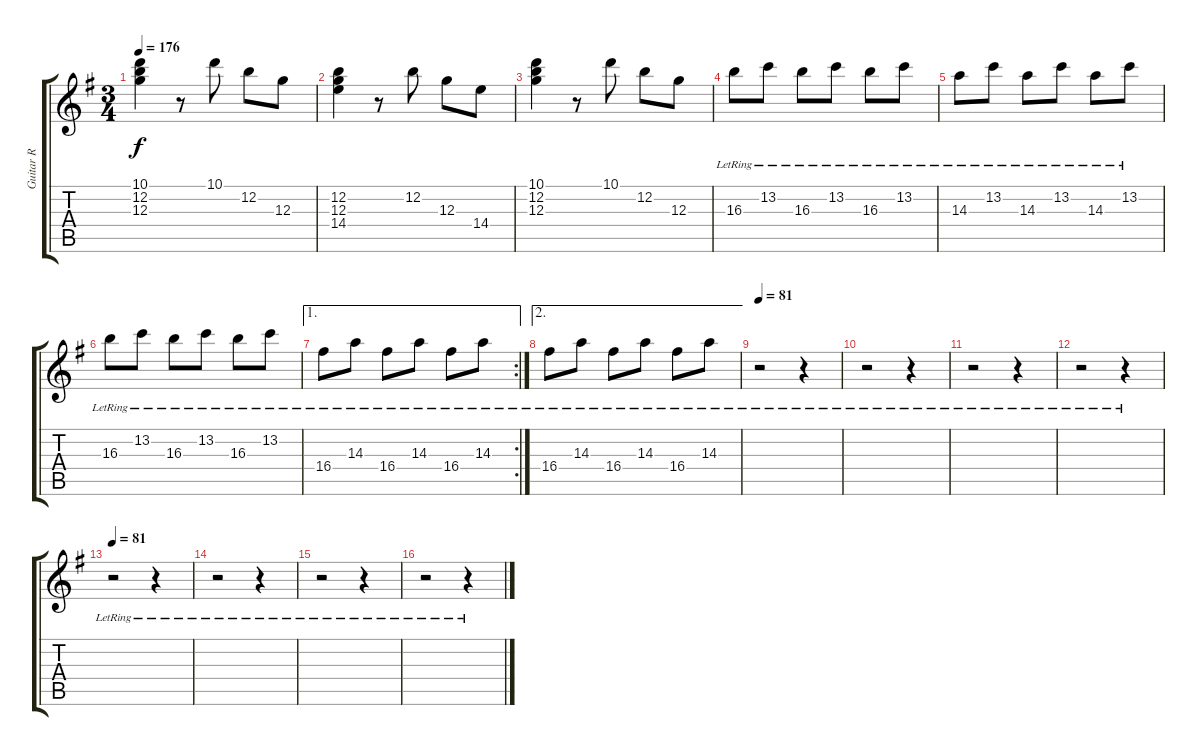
\track ("Guitar R" "Guitar R") {instrument distortionguitar}
\staff {score tabs}
\tuning (E4 B3 G3 D3 A2 E2) {hide}
\ts (3 4)
\tempo 176
\clef g2
\ks g
(10.1 12.2 12.3).4{dy f} r.8 10.1.8 12.2.8 12.3.8 |
(12.2 12.3 14.4).4 r.8 12.2.8 12.3.8 14.4.8 |
(10.1 12.2 12.3).4 r.8 10.1.8 12.2.8 12.3.8 |
16.3{lr}.8 13.2{lr}.8 16.3{lr}.8 13.2{lr}.8 16.3{lr}.8 13.2{lr}.8 |
14.3{lr}.8 13.2{lr}.8 14.3{lr}.8 13.2{lr}.8 14.3{lr}.8 13.2{lr}.8 |
16.3{lr}.8 13.2{lr}.8 16.3{lr}.8 13.2{lr}.8 16.3{lr}.8 13.2{lr}.8 |
\ae 1
\rc 2
16.4{lr}.8 14.3{lr}.8 16.4{lr}.8 14.3{lr}.8 16.4{lr}.8 14.3{lr}.8 |
\ae 2
16.4{lr}.8 14.3{lr}.8 16.4{lr}.8 14.3{lr}.8 16.4{lr}.8 14.3{lr}.8 |
\tempo 81
r.2 r.4 |
r.2 r.4 |
r.2 r.4 |
r.2 r.4 |
\tempo 81
r.2 r.4 |
r.2 r.4 |
r.2 r.4 |
r.2 r.4
